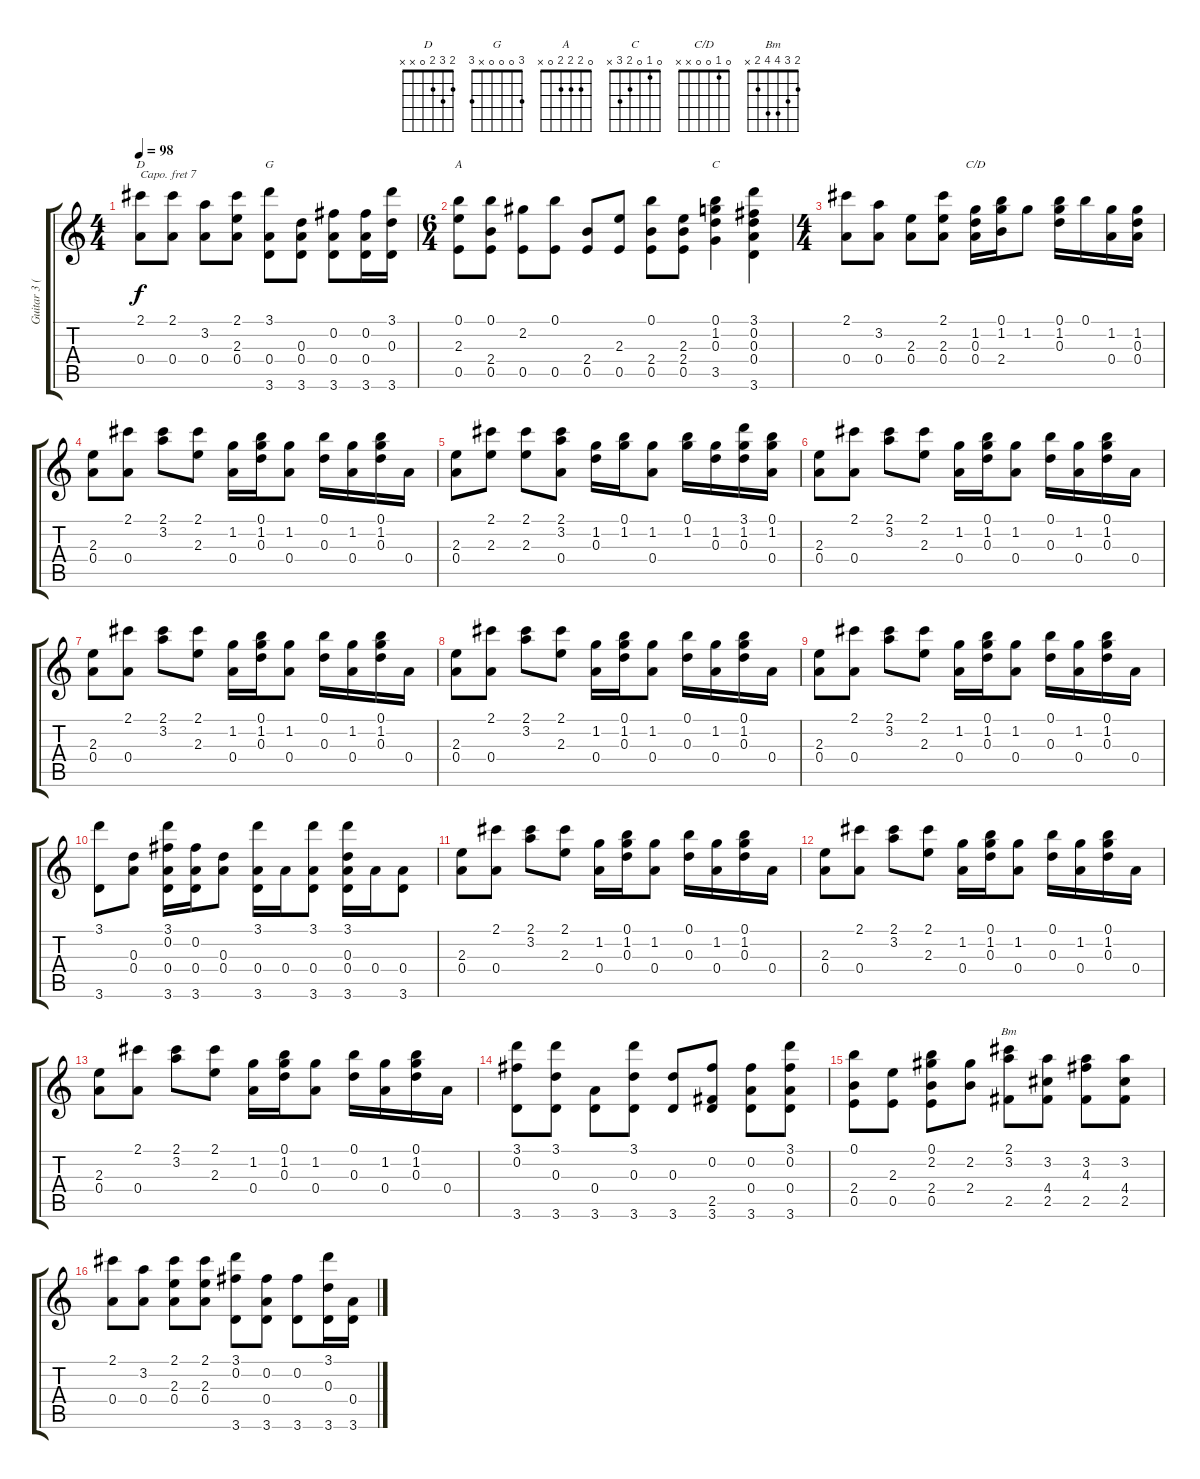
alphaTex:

\track ("Guitar 3 (Capo 7th)" "Guitar 3 (") {instrument acousticguitarnylon}
\staff {score tabs}
\capo 7
\tuning (E4 B3 G3 D3 A2 E2) {hide}
\chord ("D" 2 3 2 0 x x)
\chord ("G" 3 0 0 0 x 3)
\chord ("A" 0 2 2 2 0 x)
\chord ("C" 0 1 0 2 3 x)
\chord ("C/D" 0 1 0 0 x x)
\chord ("Bm" 2 3 4 4 2 x)
\ts (4 4)
\tempo 98
\clef g2
\ks c
(2.1 0.4).8{ch "D" dy f} (2.1 0.4).8 (3.2 0.4).8 (2.1 2.3 0.4).8 (3.1 0.4 3.6).8{ch "G"} (0.3 0.4 3.6).8 (0.2 0.4 3.6).8 (0.2 0.4 3.6).16 (3.1 0.3 3.6).16 |
\ts (6 4)
(0.1 2.3 0.5).8{ch "A"} (0.1 2.4 0.5).8 (2.2 0.5).8 (0.1 0.5).8 (2.4 0.5).8 (2.3 0.5).8 (0.1 2.4 0.5).8 (2.3 2.4 0.5).8 (0.1 1.2 0.3 3.5).4{ch "C"} (3.1 0.2 0.3 0.4 3.6).4 |
\ts (4 4)
(2.1 0.4).8 (3.2 0.4).8 (2.3 0.4).8 (2.1 2.3 0.4).8 (1.2 0.3 0.4).16{ch "C/D"} (0.1 1.2 2.4).16 1.2.8 (0.1 1.2 0.3).16 0.1.16 (1.2 0.4).16 (1.2 0.3 0.4).16 |
(2.3 0.4).8 (2.1 0.4).8 (2.1 3.2).8 (2.1 2.3).8 (1.2 0.4).16 (0.1 1.2 0.3).16 (1.2 0.4).8 (0.1 0.3).16 (1.2 0.4).16 (0.1 1.2 0.3).16 0.4.16 |
(2.3 0.4).8 (2.1 2.3).8 (2.1 2.3).8 (2.1 3.2 0.4).8 (1.2 0.3).16 (0.1 1.2).16 (1.2 0.4).8 (0.1 1.2).16 (1.2 0.3).16 (3.1 1.2 0.3).16 (0.1 1.2 0.4).16 |
(2.3 0.4).8 (2.1 0.4).8 (2.1 3.2).8 (2.1 2.3).8 (1.2 0.4).16 (0.1 1.2 0.3).16 (1.2 0.4).8 (0.1 0.3).16 (1.2 0.4).16 (0.1 1.2 0.3).16 0.4.16 |
(2.3 0.4).8 (2.1 0.4).8 (2.1 3.2).8 (2.1 2.3).8 (1.2 0.4).16 (0.1 1.2 0.3).16 (1.2 0.4).8 (0.1 0.3).16 (1.2 0.4).16 (0.1 1.2 0.3).16 0.4.16 |
(2.3 0.4).8 (2.1 0.4).8 (2.1 3.2).8 (2.1 2.3).8 (1.2 0.4).16 (0.1 1.2 0.3).16 (1.2 0.4).8 (0.1 0.3).16 (1.2 0.4).16 (0.1 1.2 0.3).16 0.4.16 |
(2.3 0.4).8 (2.1 0.4).8 (2.1 3.2).8 (2.1 2.3).8 (1.2 0.4).16 (0.1 1.2 0.3).16 (1.2 0.4).8 (0.1 0.3).16 (1.2 0.4).16 (0.1 1.2 0.3).16 0.4.16 |
(3.1 3.6).8 (0.3 0.4).8 (3.1 0.2 0.4 3.6).16 (0.2 0.4 3.6).16 (0.3 0.4).8 (3.1 0.4 3.6).16 0.4.16 (3.1 0.4 3.6).8 (3.1 0.3 0.4 3.6).16 0.4.16 (0.4 3.6).8 |
(2.3 0.4).8 (2.1 0.4).8 (2.1 3.2).8 (2.1 2.3).8 (1.2 0.4).16 (0.1 1.2 0.3).16 (1.2 0.4).8 (0.1 0.3).16 (1.2 0.4).16 (0.1 1.2 0.3).16 0.4.16 |
(2.3 0.4).8 (2.1 0.4).8 (2.1 3.2).8 (2.1 2.3).8 (1.2 0.4).16 (0.1 1.2 0.3).16 (1.2 0.4).8 (0.1 0.3).16 (1.2 0.4).16 (0.1 1.2 0.3).16 0.4.16 |
(2.3 0.4).8 (2.1 0.4).8 (2.1 3.2).8 (2.1 2.3).8 (1.2 0.4).16 (0.1 1.2 0.3).16 (1.2 0.4).8 (0.1 0.3).16 (1.2 0.4).16 (0.1 1.2 0.3).16 0.4.16 |
(3.1 0.2 3.6).8 (3.1 0.3 3.6).8 (0.4 3.6).8 (3.1 0.3 3.6).8 (0.3 3.6).8 (0.2 2.5 3.6).8 (0.2 0.4 3.6).8 (3.1 0.2 0.4 3.6).8 |
(0.1 2.4 0.5).8 (2.3 0.5).8 (0.1 2.2 2.4 0.5).8 (2.2 2.4).8 (2.1 3.2 2.5).8{ch "Bm"} (3.2 4.4 2.5).8 (3.2 4.3 2.5).8 (3.2 4.4 2.5).8 |
(2.1 0.4).8 (3.2 0.4).8 (2.1 2.3 0.4).8 (2.1 2.3 0.4).8 (3.1 0.2 3.6).8 (0.2 0.4 3.6).8 (0.2 3.6).8 (3.1 0.3 3.6).16 (0.4 3.6).16
